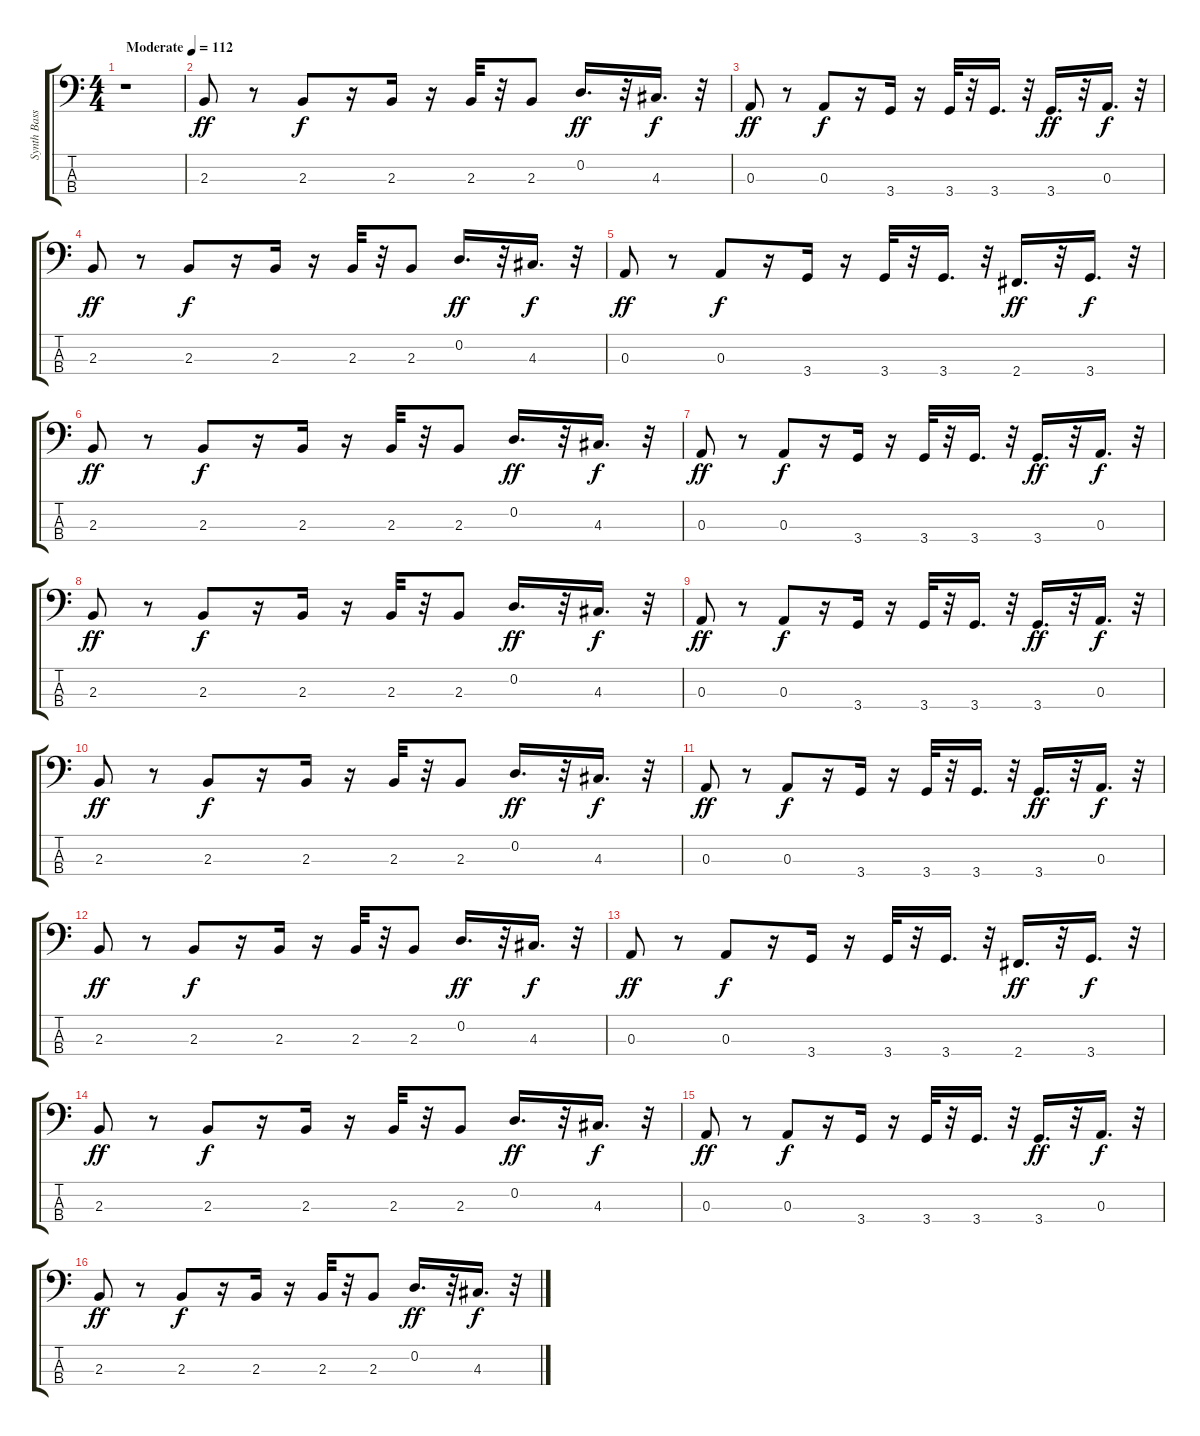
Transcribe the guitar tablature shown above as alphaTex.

\track ("Synth Bass" "Synth Bass") {instrument synthbass1}
\staff {score tabs}
\tuning (G2 D2 A1 E1) {hide}
\ts (4 4)
\tempo (112 "Moderate")
\clef f4
\ks c
r.1{dy ff instrument synthbass1} |
2.3.8 r.8 2.3.8{dy f} r.16 2.3.16 r.16 2.3.32 r.32 2.3.8 0.2.16{d dy ff} r.32 4.3.16{d dy f} r.32 |
0.3.8{dy ff} r.8 0.3.8{dy f} r.16 3.4.16 r.16 3.4.32 r.32 3.4.16{d} r.32 3.4.16{d dy ff} r.32 0.3.16{d dy f} r.32 |
2.3.8{dy ff} r.8 2.3.8{dy f} r.16 2.3.16 r.16 2.3.32 r.32 2.3.8 0.2.16{d dy ff} r.32 4.3.16{d dy f} r.32 |
0.3.8{dy ff} r.8 0.3.8{dy f} r.16 3.4.16 r.16 3.4.32 r.32 3.4.16{d} r.32 2.4.16{d dy ff} r.32 3.4.16{d dy f} r.32 |
2.3.8{dy ff} r.8 2.3.8{dy f} r.16 2.3.16 r.16 2.3.32 r.32 2.3.8 0.2.16{d dy ff} r.32 4.3.16{d dy f} r.32 |
0.3.8{dy ff} r.8 0.3.8{dy f} r.16 3.4.16 r.16 3.4.32 r.32 3.4.16{d} r.32 3.4.16{d dy ff} r.32 0.3.16{d dy f} r.32 |
2.3.8{dy ff} r.8 2.3.8{dy f} r.16 2.3.16 r.16 2.3.32 r.32 2.3.8 0.2.16{d dy ff} r.32 4.3.16{d dy f} r.32 |
0.3.8{dy ff} r.8 0.3.8{dy f} r.16 3.4.16 r.16 3.4.32 r.32 3.4.16{d} r.32 3.4.16{d dy ff} r.32 0.3.16{d dy f} r.32 |
2.3.8{dy ff} r.8 2.3.8{dy f} r.16 2.3.16 r.16 2.3.32 r.32 2.3.8 0.2.16{d dy ff} r.32 4.3.16{d dy f} r.32 |
0.3.8{dy ff} r.8 0.3.8{dy f} r.16 3.4.16 r.16 3.4.32 r.32 3.4.16{d} r.32 3.4.16{d dy ff} r.32 0.3.16{d dy f} r.32 |
2.3.8{dy ff} r.8 2.3.8{dy f} r.16 2.3.16 r.16 2.3.32 r.32 2.3.8 0.2.16{d dy ff} r.32 4.3.16{d dy f} r.32 |
0.3.8{dy ff} r.8 0.3.8{dy f} r.16 3.4.16 r.16 3.4.32 r.32 3.4.16{d} r.32 2.4.16{d dy ff} r.32 3.4.16{d dy f} r.32 |
2.3.8{dy ff} r.8 2.3.8{dy f} r.16 2.3.16 r.16 2.3.32 r.32 2.3.8 0.2.16{d dy ff} r.32 4.3.16{d dy f} r.32 |
0.3.8{dy ff} r.8 0.3.8{dy f} r.16 3.4.16 r.16 3.4.32 r.32 3.4.16{d} r.32 3.4.16{d dy ff} r.32 0.3.16{d dy f} r.32 |
2.3.8{dy ff} r.8 2.3.8{dy f} r.16 2.3.16 r.16 2.3.32 r.32 2.3.8 0.2.16{d dy ff} r.32 4.3.16{d dy f} r.32
